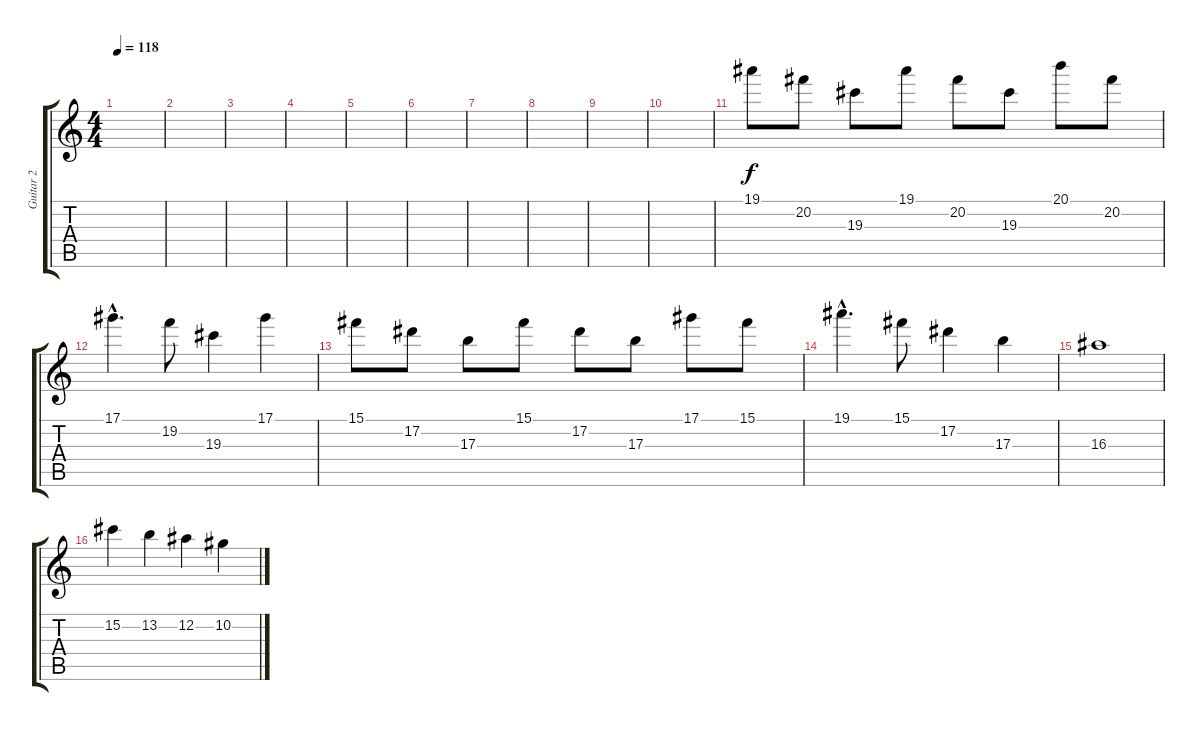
\track ("Guitar 2" "Guitar 2") {instrument acousticguitarnylon}
\staff {score tabs}
\tuning (Eb4 Bb3 Gb3 Db3 Ab2 Eb2) {hide}
\ts (4 4)
\tempo 118
\clef g2
\ks c
|
|
|
|
|
|
|
|
|
|
19.1.8{balance 8} 20.2.8 19.3.8 19.1.8 20.2.8 19.3.8 20.1.8 20.2.8 |
17.1{hac}.4{d} 19.2.8 19.3.4 17.1.4 |
15.1.8 17.2.8 17.3.8 15.1.8 17.2.8 17.3.8 17.1.8 15.1.8 |
19.1{hac}.4{d} 15.1.8 17.2.4 17.3.4 |
16.3.1{volume 11} |
15.2.4{volume 11} 13.2.4{volume 11} 12.2.4 10.2.4{volume 11}
